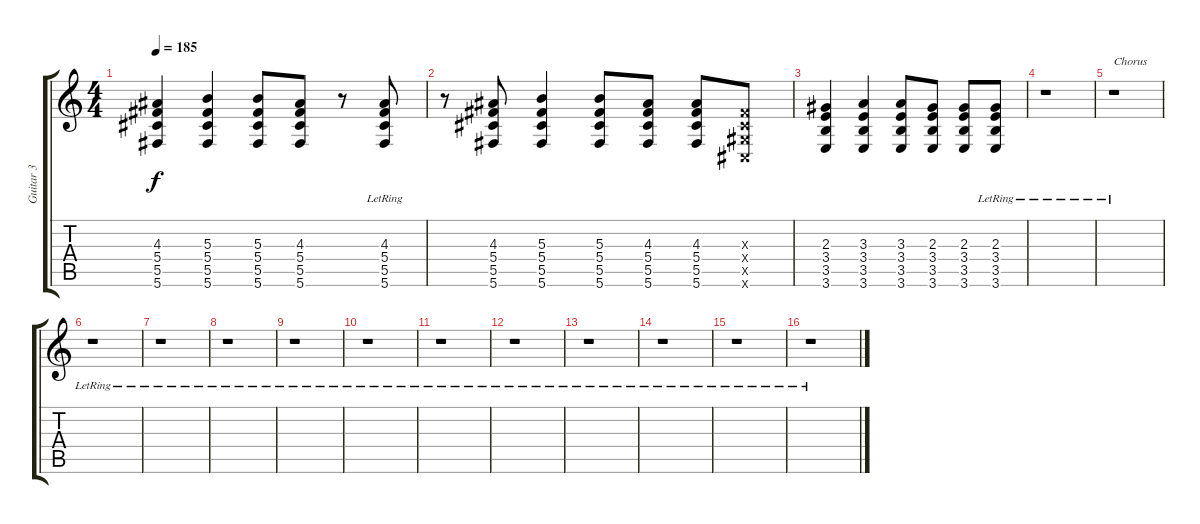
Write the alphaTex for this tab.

\track ("Guitar 3" "Guitar 3") {instrument acousticguitarsteel}
\staff {score tabs}
\tuning (Eb4 Bb3 Gb3 Db3 Ab2 Db2) {hide}
\ts (4 4)
\tempo 185
\clef g2
\ks c
(4.3 5.4 5.5 5.6).4{dy f} (5.3 5.4 5.5 5.6).4 (5.3 5.4 5.5 5.6).8 (4.3 5.4 5.5 5.6).8 r.8 (4.3{lr} 5.4{lr} 5.5{lr} 5.6{lr}).8 |
r.8 (4.3 5.4 5.5 5.6).8 (5.3 5.4 5.5 5.6).4 (5.3 5.4 5.5 5.6).8 (4.3 5.4 5.5 5.6).8 (4.3 5.4 5.5 5.6).8 (0.3{x} 0.4{x} 0.5{x} 0.6{x}).8 |
(2.3 3.4 3.5 3.6).4 (3.3 3.4 3.5 3.6).4 (3.3 3.4 3.5 3.6).8 (2.3 3.4 3.5 3.6).8 (2.3 3.4 3.5 3.6).8 (2.3{lr} 3.4{lr} 3.5{lr} 3.6{lr}).8 |
r.1 |
r.1{txt "Chorus"} |
r.1 |
r.1 |
r.1 |
r.1 |
r.1 |
r.1 |
r.1 |
r.1 |
r.1 |
r.1 |
r.1
